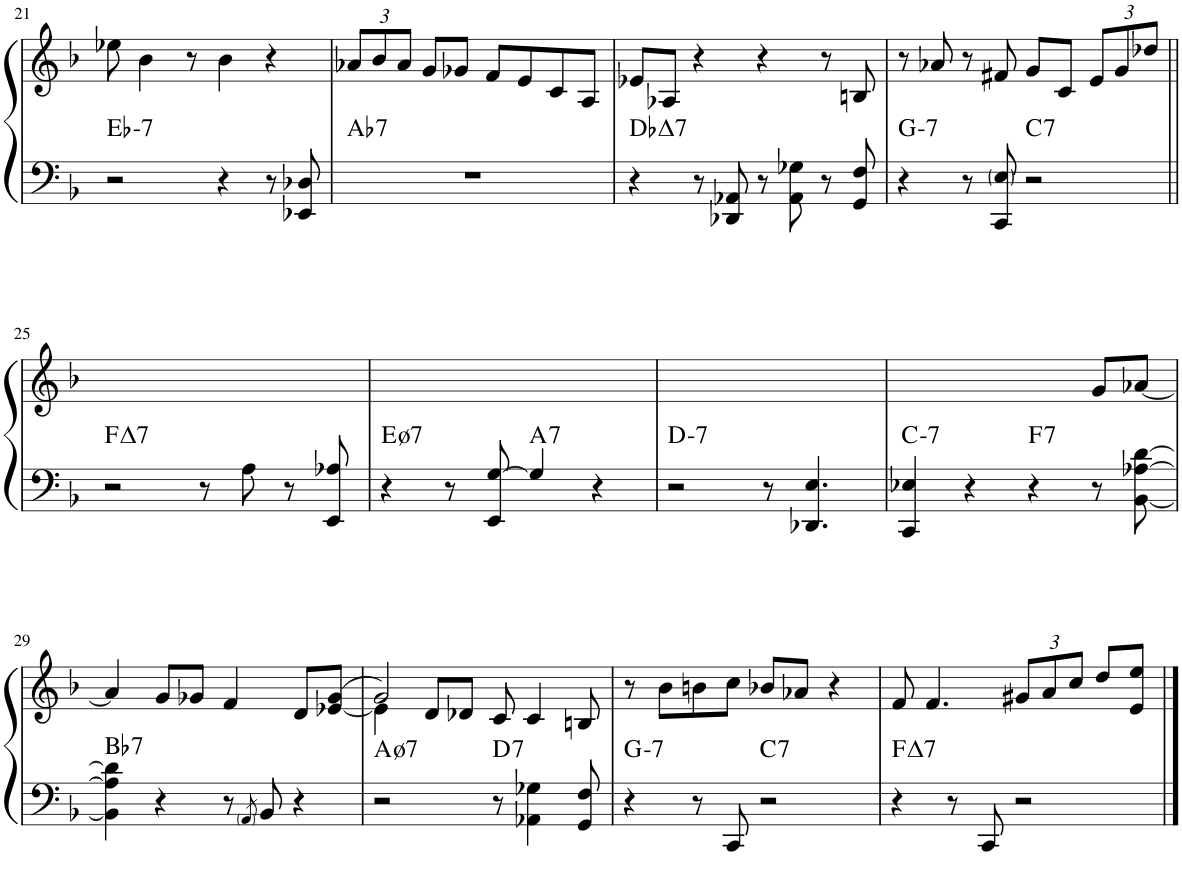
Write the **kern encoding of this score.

**kern	**kern	**harte
*part1	*part1	*part1
*staff2	*staff1	*
*I"Piano	*	*
*I'Pno.	*	*
!!LO:PB:g=z
*clefF4	*clefG2	*
*k[b-]	*k[b-]	*
*M4/4	*M4/4	*
=21	=21	=21
!	!	!LO:H:kt=7
2r	8ee-X\	Eb:min7
.	4b-\	.
.	8r	.
4r	4b-\	.
8r	4r	.
8EE-X/ 8D-X/	.	.
=22	=22	=22
*	*Xbrackettup	*
!	!	!LO:H:kt=7
1r	12a-X/L	Ab:7
.	12b-/	.
.	12a-/J	.
.	8g/L	.
.	8g-X/J	.
.	8f/L	.
.	8e/	.
.	8c/	.
.	8A/J	.
=23	=23	=23
!	!	!LO:H:kt=7
4r	8e-X/L	Db:maj7
.	8A-X/J	.
8r	4r	.
8DD-X/ 8AA-X/	.	.
8r	4r	.
8AA-\ 8G-X\	.	.
8r	8r	.
8GG/ 8F/	8Bn/	.
=24	=24	=24
!	!	!LO:H:kt=7
4r	8r	G:min7
.	8a-X/	.
8r	8r	.
8CC/ 8E/	8f#X/	.
!	!	!LO:H:kt=7
2r	8g/L	C:7
.	8c/J	.
.	12e/L	.
.	12g/	.
.	12dd-X/J	.
!!LO:LB:g=z
=25||	=25||	=25||
!	!	!LO:H:kt=7
2r	1ryy	F:maj7
8r	.	.
8A\	.	.
8r	.	.
8EE/ 8A-X/	.	.
=26	=26	=26
!	!	!LO:H:kt=7
*	*^	*
4r	1ryy	2ryy	E:hdim7
8r	.	.	.
8EE/ [8G/	.	.	.
!	!	!	!LO:H:kt=7
4G/]	.	2ryy	A:7
4r	.	.	.
=27	=27	=27	=27
!	!	!	!LO:H:kt=7
*	*v	*v	*
2r	1ryy	D:min7
8r	.	.
4.DD-X/ 4.E/	.	.
=28	=28	=28
!	!	!LO:H:kt=7
4CC/ 4E-X/	2ryy	C:min7
4r	.	.
!	!	!LO:H:kt=7
4r	4ryy	F:7
8r	8g/L	.
[8BB-\ [8A-X\ [8d\	[8a-X/J	.
!!LO:LB:g=z
=29	=29	=29
!	!	!LO:H:kt=7
4BB-\] 4A-\] 4d\]	4a-/]	Bb:7
4r	8g/L	.
.	8g-X/J	.
8r	4f/	.
8qAA/	.	.
8BB-/	.	.
4r	8d/L	.
.	(>[8e-X/ 8g-/J	.
=30	=30	=30
*	*^	*
!	!	!	!LO:H:kt=7
2r	4e-\]	2g/)	A:hdim7
.	8d/L	.	.
.	8d-X/J	.	.
!	!	!	!LO:H:kt=7
8r	8c/	2ryy	D:7
4AA-X\ 4G-X\	4c/	.	.
8GG/ 8F/	8Bn/	.	.
*	*v	*v	*
=31	=31	=31
!	!	!LO:H:kt=7
4r	8r	G:min7
.	8b-\L	.
8r	8bn\	.
8CC/	8cc\J	.
!	!	!LO:H:kt=7
2r	8b-X/L	C:7
.	8a-X/J	.
.	4r	.
=32	=32	=32
!	!	!LO:H:kt=7
4r	8f/	F:maj7
.	4.f/	.
8r	.	.
8CC/	.	.
2r	12g#X/L	.
.	12a/	.
.	12cc/J	.
.	8dd/L	.
.	8e/ 8ee/J	.
==	==	==
*-	*-	*-
